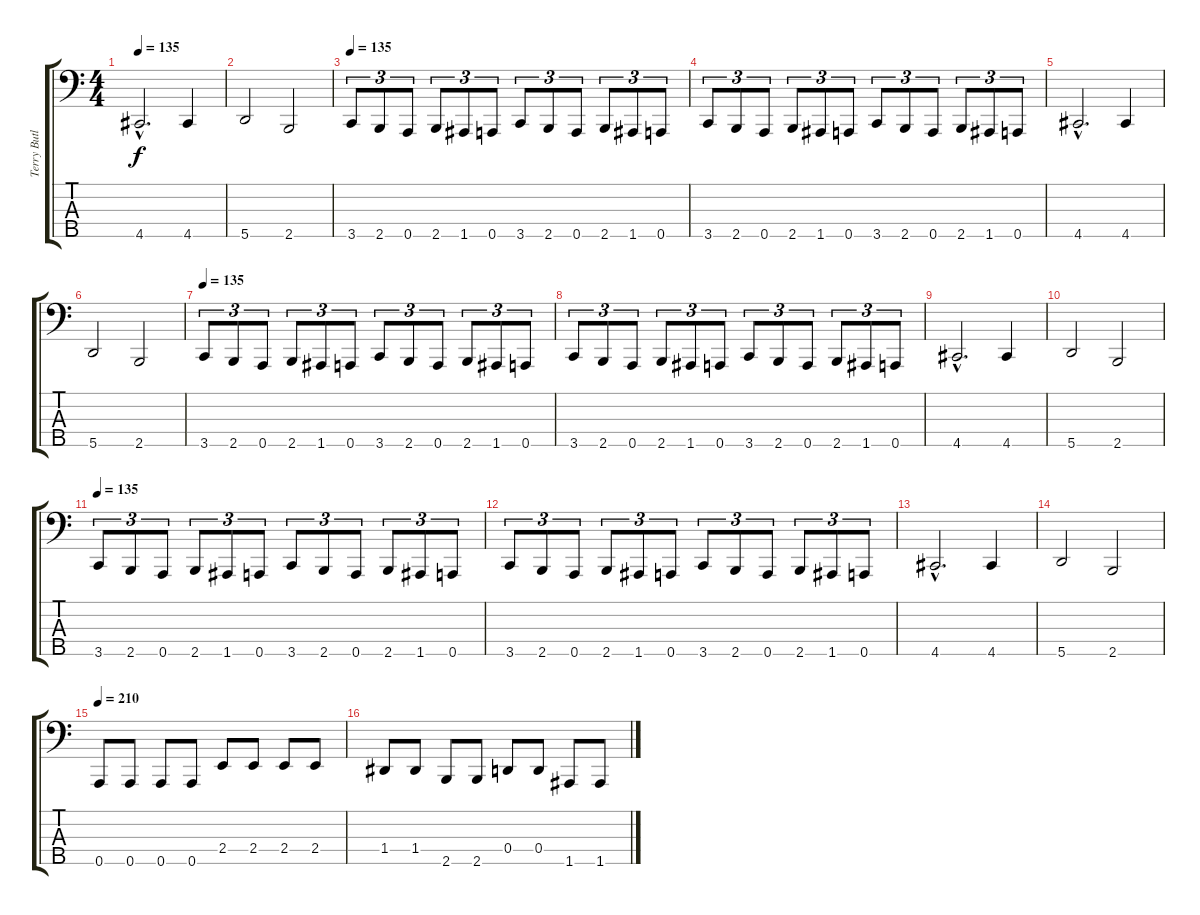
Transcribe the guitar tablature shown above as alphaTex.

\track ("Terry Butler (Bass)" "Terry Butl") {instrument electricbassfinger}
\staff {score tabs}
\tuning (G2 D2 A1 D1 A0) {hide}
\ts (4 4)
\tempo 135
\clef f4
\ks c
4.5{hac}.2{d dy f} 4.5.4 |
5.5.2 2.5.2 |
\tempo 135
3.5.8{tu (3 2)} 2.5.8{tu (3 2)} 0.5.8{tu (3 2)} 2.5.8{tu (3 2)} 1.5.8{tu (3 2)} 0.5.8{tu (3 2)} 3.5.8{tu (3 2)} 2.5.8{tu (3 2)} 0.5.8{tu (3 2)} 2.5.8{tu (3 2)} 1.5.8{tu (3 2)} 0.5.8{tu (3 2)} |
3.5.8{tu (3 2)} 2.5.8{tu (3 2)} 0.5.8{tu (3 2)} 2.5.8{tu (3 2)} 1.5.8{tu (3 2)} 0.5.8{tu (3 2)} 3.5.8{tu (3 2)} 2.5.8{tu (3 2)} 0.5.8{tu (3 2)} 2.5.8{tu (3 2)} 1.5.8{tu (3 2)} 0.5.8{tu (3 2)} |
4.5{hac}.2{d} 4.5.4 |
5.5.2 2.5.2 |
\tempo 135
3.5.8{tu (3 2)} 2.5.8{tu (3 2)} 0.5.8{tu (3 2)} 2.5.8{tu (3 2)} 1.5.8{tu (3 2)} 0.5.8{tu (3 2)} 3.5.8{tu (3 2)} 2.5.8{tu (3 2)} 0.5.8{tu (3 2)} 2.5.8{tu (3 2)} 1.5.8{tu (3 2)} 0.5.8{tu (3 2)} |
3.5.8{tu (3 2)} 2.5.8{tu (3 2)} 0.5.8{tu (3 2)} 2.5.8{tu (3 2)} 1.5.8{tu (3 2)} 0.5.8{tu (3 2)} 3.5.8{tu (3 2)} 2.5.8{tu (3 2)} 0.5.8{tu (3 2)} 2.5.8{tu (3 2)} 1.5.8{tu (3 2)} 0.5.8{tu (3 2)} |
4.5{hac}.2{d} 4.5.4 |
5.5.2 2.5.2 |
\tempo 135
3.5.8{tu (3 2)} 2.5.8{tu (3 2)} 0.5.8{tu (3 2)} 2.5.8{tu (3 2)} 1.5.8{tu (3 2)} 0.5.8{tu (3 2)} 3.5.8{tu (3 2)} 2.5.8{tu (3 2)} 0.5.8{tu (3 2)} 2.5.8{tu (3 2)} 1.5.8{tu (3 2)} 0.5.8{tu (3 2)} |
3.5.8{tu (3 2)} 2.5.8{tu (3 2)} 0.5.8{tu (3 2)} 2.5.8{tu (3 2)} 1.5.8{tu (3 2)} 0.5.8{tu (3 2)} 3.5.8{tu (3 2)} 2.5.8{tu (3 2)} 0.5.8{tu (3 2)} 2.5.8{tu (3 2)} 1.5.8{tu (3 2)} 0.5.8{tu (3 2)} |
4.5{hac}.2{d} 4.5.4 |
5.5.2 2.5.2 |
\tempo 210
0.5.8 0.5.8 0.5.8 0.5.8 2.4.8 2.4.8 2.4.8 2.4.8 |
1.4.8 1.4.8 2.5.8 2.5.8 0.4.8 0.4.8 1.5.8 1.5.8
